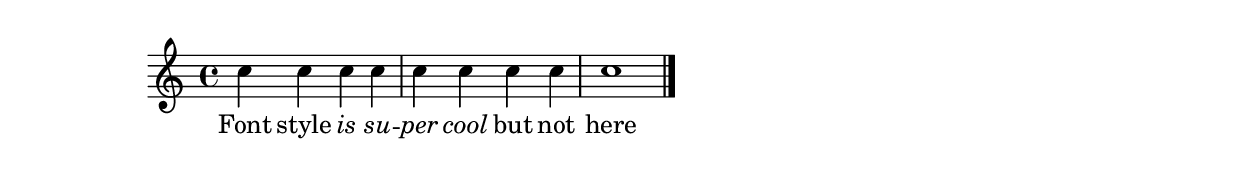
\version "2.18.2"

Stanza = \lyricmode {
  Font style
  \override LyricText #'font-shape = #'italic
  is su -- per cool
  \revert LyricText #'font-shape
  but not here
}

\language "english"

keyTime = {
    \time 4/4
    \key c \major
}

Soprano = \relative c'' {
  \keyTime
    c4 c c c
    c c c c
    c1 \bar "|."
}

\score
{
  <<
      \new Staff = "treble" \with {}
    <<
      \clef "treble"
      \new Voice = "SopranoVoice" \Soprano
      \lyricsto SopranoVoice \new Lyrics \Stanza
    >>
  >>
}